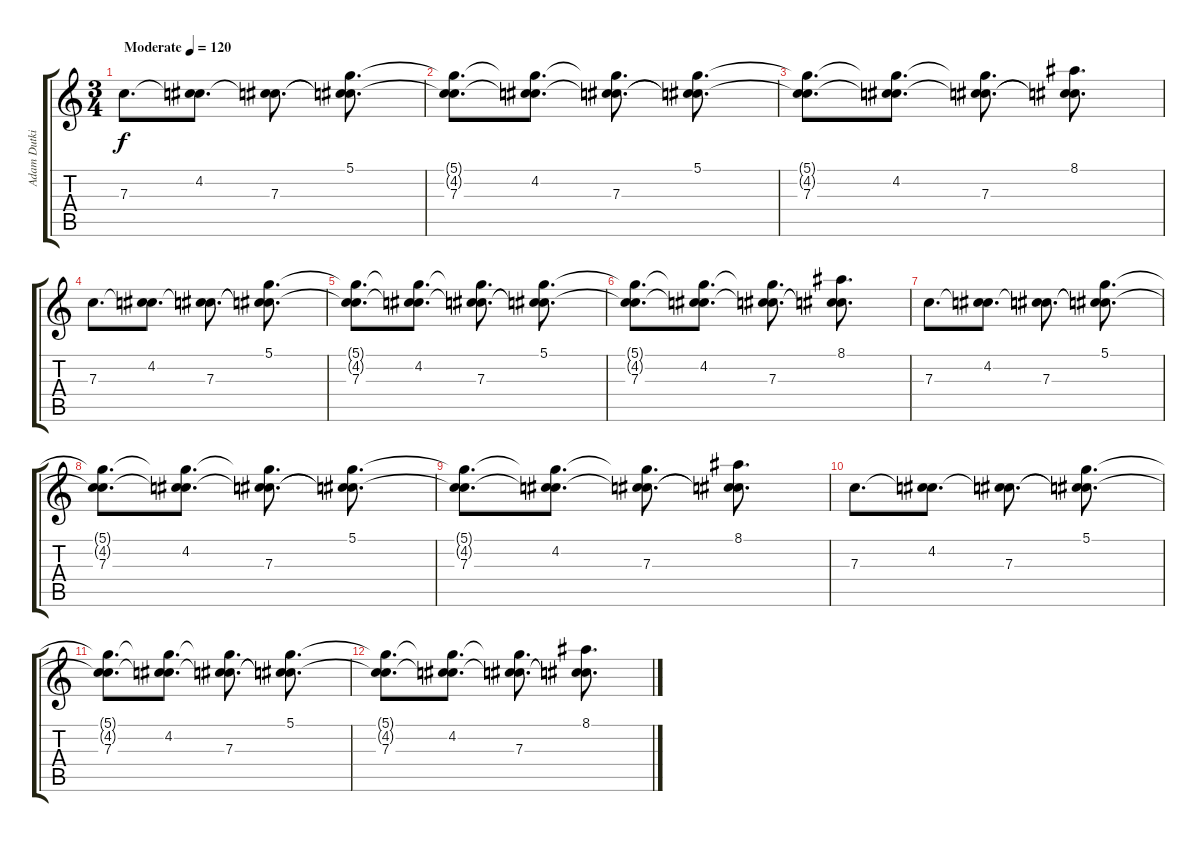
\track ("Adam Dutkiewicz Lead" "Adam Dutki") {instrument distortionguitar}
\staff {score tabs}
\tuning (D4 A3 F3 C3 G2 C2) {hide}
\ts (3 4)
\tempo (120 "Moderate")
\clef g2
\ks c
7.3.8{d dy f instrument distortionguitar} (4.2 7.3{t}).8{d} (4.2{t} 7.3).8{d} (5.1 4.2{t} 7.3{t}).8{d} |
(5.1{t} 4.2{t} 7.3).8{d} (5.1{t} 4.2 7.3{t}).8{d} (5.1{t} 4.2{t} 7.3).8{d} (5.1 4.2{t} 7.3{t}).8{d} |
(5.1{t} 4.2{t} 7.3).8{d} (5.1{t} 4.2 7.3{t}).8{d} (5.1{t} 4.2{t} 7.3).8{d} (8.1 4.2{t} 7.3{t}).8{d} |
7.3.8{d} (4.2 7.3{t}).8{d} (4.2{t} 7.3).8{d} (5.1 4.2{t} 7.3{t}).8{d} |
(5.1{t} 4.2{t} 7.3).8{d} (5.1{t} 4.2 7.3{t}).8{d} (5.1{t} 4.2{t} 7.3).8{d} (5.1 4.2{t} 7.3{t}).8{d} |
(5.1{t} 4.2{t} 7.3).8{d} (5.1{t} 4.2 7.3{t}).8{d} (5.1{t} 4.2{t} 7.3).8{d} (8.1 4.2{t} 7.3{t}).8{d} |
7.3.8{d} (4.2 7.3{t}).8{d} (4.2{t} 7.3).8{d} (5.1 4.2{t} 7.3{t}).8{d} |
(5.1{t} 4.2{t} 7.3).8{d} (5.1{t} 4.2 7.3{t}).8{d} (5.1{t} 4.2{t} 7.3).8{d} (5.1 4.2{t} 7.3{t}).8{d} |
(5.1{t} 4.2{t} 7.3).8{d} (5.1{t} 4.2 7.3{t}).8{d} (5.1{t} 4.2{t} 7.3).8{d} (8.1 4.2{t} 7.3{t}).8{d} |
7.3.8{d} (4.2 7.3{t}).8{d} (4.2{t} 7.3).8{d} (5.1 4.2{t} 7.3{t}).8{d} |
(5.1{t} 4.2{t} 7.3).8{d} (5.1{t} 4.2 7.3{t}).8{d} (5.1{t} 4.2{t} 7.3).8{d} (5.1 4.2{t} 7.3{t}).8{d} |
(5.1{t} 4.2{t} 7.3).8{d} (5.1{t} 4.2 7.3{t}).8{d} (5.1{t} 4.2{t} 7.3).8{d} (8.1 4.2{t} 7.3{t}).8{d}
